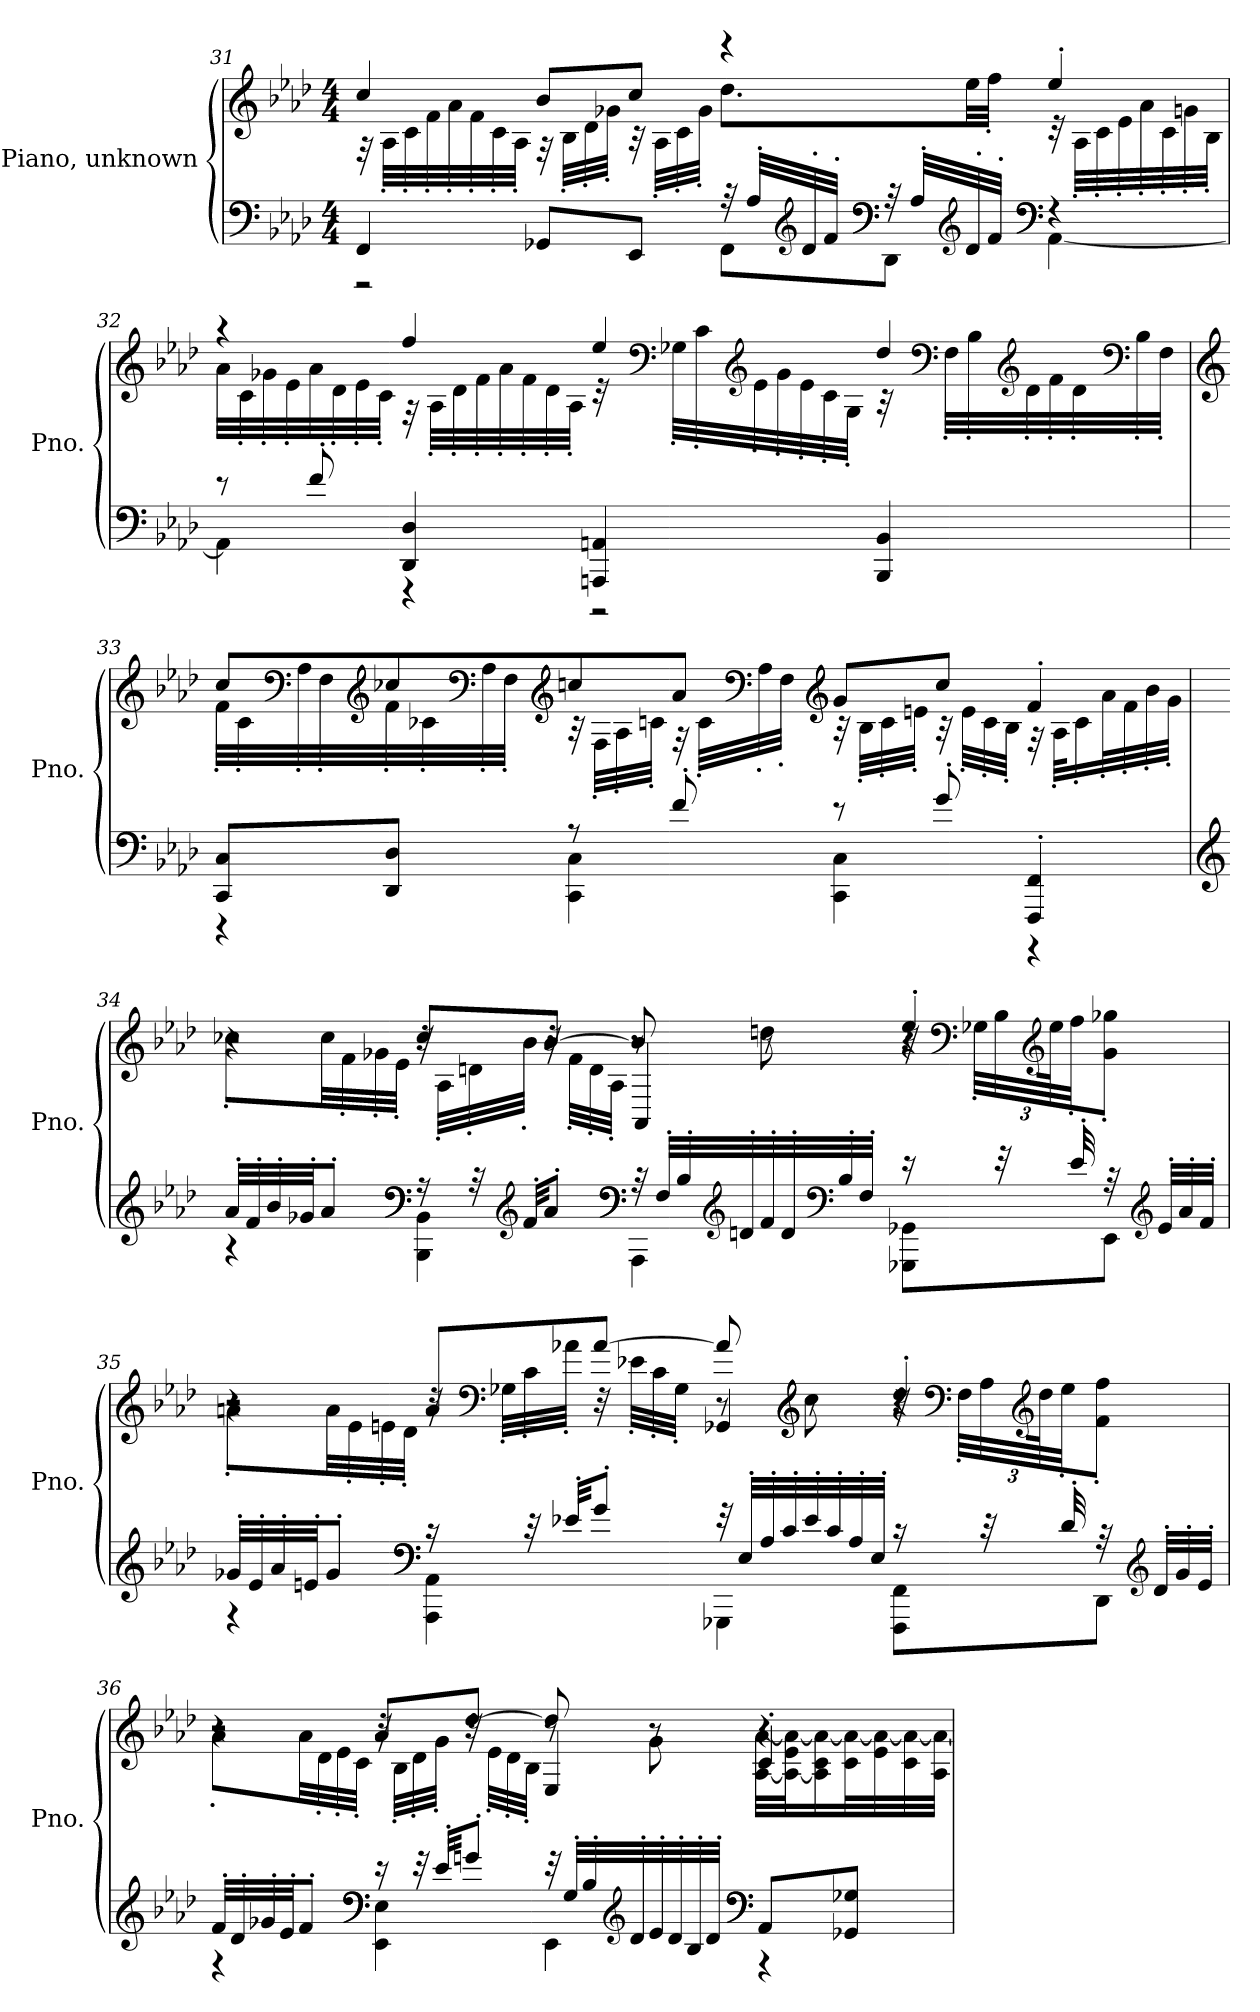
**kern	**kern
*part1	*part1
*staff2	*staff1
*I"Piano, unknown	*
*I'Pno.	*
!!LO:PB:g=z
*clefF4	*clefG2
*k[b-e-a-d-]	*k[b-e-a-d-]
*M4/4	*M4/4
=31	=31
*^	*^
4FF/	2r	4cc/	32r
.	.	.	32A-'\LLL
.	.	.	32c'\
.	.	.	32f'\
.	.	.	32a-'\
.	.	.	32f'\
.	.	.	32c'\
.	.	.	32A-'\JJJ
8GG-X/L	.	8b-/L	32r
.	.	.	32B-'\LLL
.	.	.	32d-'\
.	.	.	32g-X'\JJJ
8EE-/J	.	8cc/J	32r
.	.	.	32A-'\LLL
.	.	.	32c'\
.	.	.	32g-'\JJJ
32r	8FF\L	4r	8.dd-\L
32A-'/LLL	.	.	.
*clefG2	*	*	*
32d-'/	.	.	.
32f'/JJJ	.	.	.
*clefF4	*	*	*
32r	8DD-\J	.	.
32A-'/LLL	.	.	.
*clefG2	*	*	*
32d-'/	.	.	32ee-\LL
32f'/JJJ	.	.	32ff'\JJJ
*clefF4	*	*	*
4r	[4AA-\	4ee-'/	32r
.	.	.	32A-'\LLL
.	.	.	32c'\
.	.	.	32e-'\
.	.	.	32a-'\
.	.	.	32c'\
.	.	.	32gn'\
.	.	.	32B-'\JJJ
!!LO:LB:g=z	!!
=32	=32	=32	=32
8r	4AA-\]	4r	32a-\LLL
.	.	.	32c'\
.	.	.	32g-X'\
.	.	.	32e-'\
8f'/	.	.	32a-\
.	.	.	32d-'\
.	.	.	32e-'\
.	.	.	32c'\JJJ
4DD-/ 4D-/	4r	4ff/	32r
.	.	.	32A-'\LLL
.	.	.	32d-'\
.	.	.	32f'\
.	.	.	32a-'\
.	.	.	32f'\
.	.	.	32d-'\
.	.	.	32A-'\JJJ
4AAAn/ 4AAn/	2r	4ee-/	32r
*	*	*clefF4	*
.	.	.	32G-X'\LLL
.	.	.	32c'\
*	*	*clefG2	*
.	.	.	32e-'\
.	.	.	32g-'\
.	.	.	32e-'\
.	.	.	32c'\
.	.	.	32G-'\JJJ
4BBB-/ 4BB-/	.	4dd-/	32r
*	*	*clefF4	*
.	.	.	32F'\LLL
.	.	.	32B-'\
*	*	*clefG2	*
.	.	.	32d-'\
.	.	.	32f'\
.	.	.	32d-'\
*	*	*clefF4	*
.	.	.	32B-'\
.	.	.	32F'\JJJ
!!LO:LB:g=z	!!
=33	=33	=33	=33
*	*	*clefG2	*
8CC/ 8C/L	4r	8cc/L	32f'\LLL
.	.	.	32c'\
*	*	*clefF4	*
.	.	.	32A-'\
.	.	.	32F'\
*	*	*clefG2	*
8DD-/ 8D-/J	.	8cc-X/	32f'\
.	.	.	32c-X'\
*	*	*clefF4	*
.	.	.	32A-'\
.	.	.	32F'\JJJ
*	*	*clefG2	*
8r	4CC\ 4C\	8ccn/	32r
.	.	.	32F'\LLL
.	.	.	32A-'\
.	.	.	32cn'\JJJ
8f'/	.	8a-/J	32r
.	.	.	32c'\LLL
*	*	*clefF4	*
.	.	.	32A-'\
.	.	.	32F'\JJJ
*	*	*clefG2	*
8r	4CC\ 4C\	8g/L	32r
.	.	.	32B-'\LLL
.	.	.	32c'\
.	.	.	32en'\JJJ
8g'/	.	8cc/J	32r
.	.	.	32e'\LLL
.	.	.	32c'\
.	.	.	32B-'\JJJ
4FFF/' 4FF/'	4r	4f'/	32r
.	.	.	32A-'\KLL
.	.	.	16c'\
.	.	.	32a-'\L
.	.	.	32f'\
.	.	.	32b-'\
.	.	.	32g'\JJJ
*	*	*v	*v
!!LO:LB:g=z
=34	=34	=34
*clefG2	*	*
*	*	*^
*	*	*	*^
32a-'/LLL	4r	4r	8cc-X'\L	2r
32f'/	.	.	.	.
32b-'/	.	.	.	.
32g-X'/JJ	.	.	.	.
8a-'/J	.	.	32cc-\LL	.
.	.	.	32f'\	.
.	.	.	32g-X'\	.
.	.	.	32e-'\JJJ	.
*clefF4	*	*	*	*
16r	4BBB-\ 4BB-\	8cc-/L	32r	.
.	.	.	32A-'\LLL	.
32r	.	.	32dn'\	.
*clefG2	*	*	*	*
32f'/KKL	.	.	32b-'\JJJ	.
8a-'/J	.	[8b-/J	32r	.
.	.	.	32f'\LLL	.
.	.	.	32d'\	.
.	.	.	32A-'\JJJ	.
*clefF4	*	*	*	*
32r	4AAA-\	8b-/]	8r	4AA-/
32F'/LLL	.	.	.	.
32B-'/	.	.	.	.
*clefG2	*	*	*	*
32dn'/	.	.	.	.
32f'/	.	8r	8ddn\	.
32d'/	.	.	.	.
*clefF4	*	*	*	*
32B-'/	.	.	.	.
32F'/JJJ	.	.	.	.
16r	8GGG-X\ 8GG-X\L	4ee-'/	32r	4r
*	*	*clefF4	*	*
.	.	.	32G-X'\LLL	.
*	*	*	*Xbrackettup	*
32r	.	.	48B-\	.
*	*	*clefG2	*	*
.	.	.	96ee-\K	.
32e-'/	.	.	32ff'\JJ	.
32r	8EE-\J	.	8g-\' 8gg-X\'J	.
*clefG2	*	*	*	*
32e-'/LLL	.	.	.	.
32a-'/	.	.	.	.
32f'/JJJ	.	.	.	.
!!LO:LB:g=z	!!	!!
=35	=35	=35	=35	=35
32g-X'/LLL	4r	4r	8an'\L	2r
32e-'/	.	.	.	.
32a-'/	.	.	.	.
32en'/JJ	.	.	.	.
8g-'/J	.	.	32a\LL	.
.	.	.	32e-'\	.
.	.	.	32en'\	.
.	.	.	32d-'\JJJ	.
*clefF4	*	*	*	*
16r	4AAA-\ 4AA-\	8a/L	32r	.
*	*	*clefF4	*	*
.	.	.	32G-X'\LLL	.
32r	.	.	32c'\	.
32e-X'/KKL	.	.	32a-X'\JJJ	.
8g-'/J	.	[8a-/J	32r	.
.	.	.	32e-X'\LLL	.
.	.	.	32c'\	.
.	.	.	32G-'\JJJ	.
32r	4GGG-X\	8a-/]	8r	4GG-X/
32E-'/LLL	.	.	.	.
32A-'/	.	.	.	.
32c'/	.	.	.	.
*	*	*clefG2	*	*
32e-'/	.	8r	8cc\	.
32c'/	.	.	.	.
32A-'/	.	.	.	.
32E-'/JJJ	.	.	.	.
16r	8FFF\ 8FF\L	4dd-'/	32r	4r
*	*	*clefF4	*	*
.	.	.	32F'\LLL	.
32r	.	.	48A-\	.
*	*	*clefG2	*	*
.	.	.	96dd-\K	.
32d-'/	.	.	32ee-'\JJ	.
32r	8DD-\J	.	8f\' 8ff\'J	.
*clefG2	*	*	*	*
32d-'/LLL	.	.	.	.
32g-'/	.	.	.	.
32e-'/JJJ	.	.	.	.
!!LO:LB:g=z	!!	!!
=36	=36	=36	=36	=36
32f'/LLL	4r	4r	8a-'\L	2r
32d-'/	.	.	.	.
32g-X'/	.	.	.	.
32e-'/JJ	.	.	.	.
8f'/J	.	.	32a-\LL	.
.	.	.	32d-'\	.
.	.	.	32e-'\	.
.	.	.	32c'\JJJ	.
*clefF4	*	*	*	*
16r	4EE-\ 4E-\	8a-/L	32r	.
.	.	.	32B-'\LLL	.
32r	.	.	32d-'\	.
32e-'/KKL	.	.	32g'\JJJ	.
8gn'/J	.	[8dd-/J	32r	.
.	.	.	32e-'\LLL	.
.	.	.	32d-'\	.
.	.	.	32B-'\JJJ	.
32r	4EE-\	8dd-/]	8r	4E-/
32G'/LLL	.	.	.	.
32B-'/	.	.	.	.
*clefG2	*	*	*	*
32d-'/	.	.	.	.
32e-'/	.	8r	8g\	.
32d-'/	.	.	.	.
32B-'/	.	.	.	.
32d-'/JJJ	.	.	.	.
*clefF4	*	*	*	*
8AA-/L	4r	4c'/	[32A-\ [32a-\LLL	4r
.	.	.	32A-\_ 32e-\ 32a-\_J	.
.	.	.	16A-\] 16c\ 16a-\_	.
8GG-X/ 8G-X/J	.	.	32c\ 32a-\_L	.
.	.	.	32e-\ 32a-\_	.
.	.	.	32c\ 32a-\_	.
.	.	.	32A-\ 32a-\_JJJ	.
*v	*v	*	*	*
*	*v	*v	*v
=	=
*-	*-
